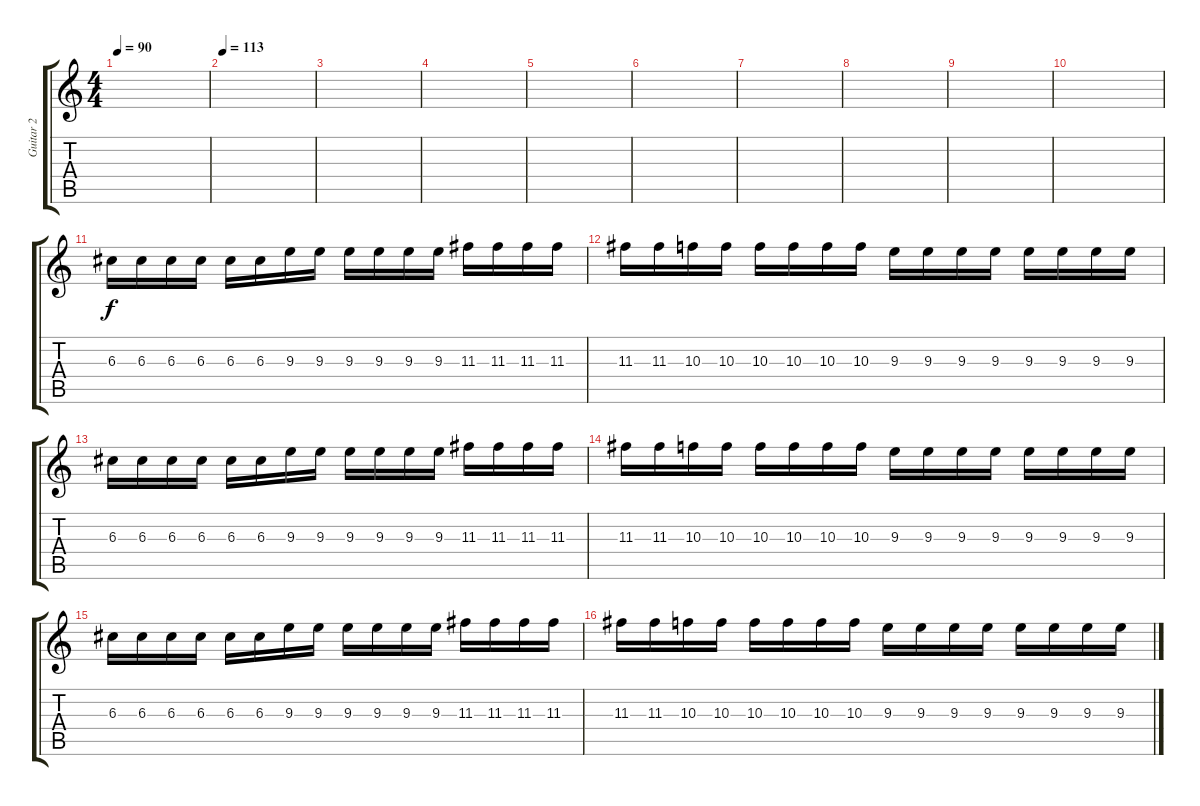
\track ("Guitar 2" "Guitar 2") {instrument electricguitarclean}
\staff {score tabs}
\tuning (E4 B3 G3 D3 A2 E2) {hide}
\ts (4 4)
\tempo 90
\clef g2
\ks c
|
\tempo 113
|
|
|
|
|
|
|
|
|
6.3.16{volume 13 instrument distortionguitar} 6.3.16 6.3.16 6.3.16 6.3.16 6.3.16 9.3.16 9.3.16 9.3.16 9.3.16 9.3.16 9.3.16 11.3.16 11.3.16 11.3.16 11.3.16 |
11.3.16 11.3.16 10.3.16 10.3.16 10.3.16 10.3.16 10.3.16 10.3.16 9.3.16 9.3.16 9.3.16 9.3.16 9.3.16 9.3.16 9.3.16 9.3.16 |
6.3.16 6.3.16 6.3.16 6.3.16 6.3.16 6.3.16 9.3.16 9.3.16 9.3.16 9.3.16 9.3.16 9.3.16 11.3.16 11.3.16 11.3.16 11.3.16 |
11.3.16 11.3.16 10.3.16 10.3.16 10.3.16 10.3.16 10.3.16 10.3.16 9.3.16 9.3.16 9.3.16 9.3.16 9.3.16 9.3.16 9.3.16 9.3.16 |
6.3.16 6.3.16 6.3.16 6.3.16 6.3.16 6.3.16 9.3.16 9.3.16 9.3.16 9.3.16 9.3.16 9.3.16 11.3.16 11.3.16 11.3.16 11.3.16 |
11.3.16 11.3.16 10.3.16 10.3.16 10.3.16 10.3.16 10.3.16 10.3.16 9.3.16 9.3.16 9.3.16 9.3.16 9.3.16 9.3.16 9.3.16 9.3.16
